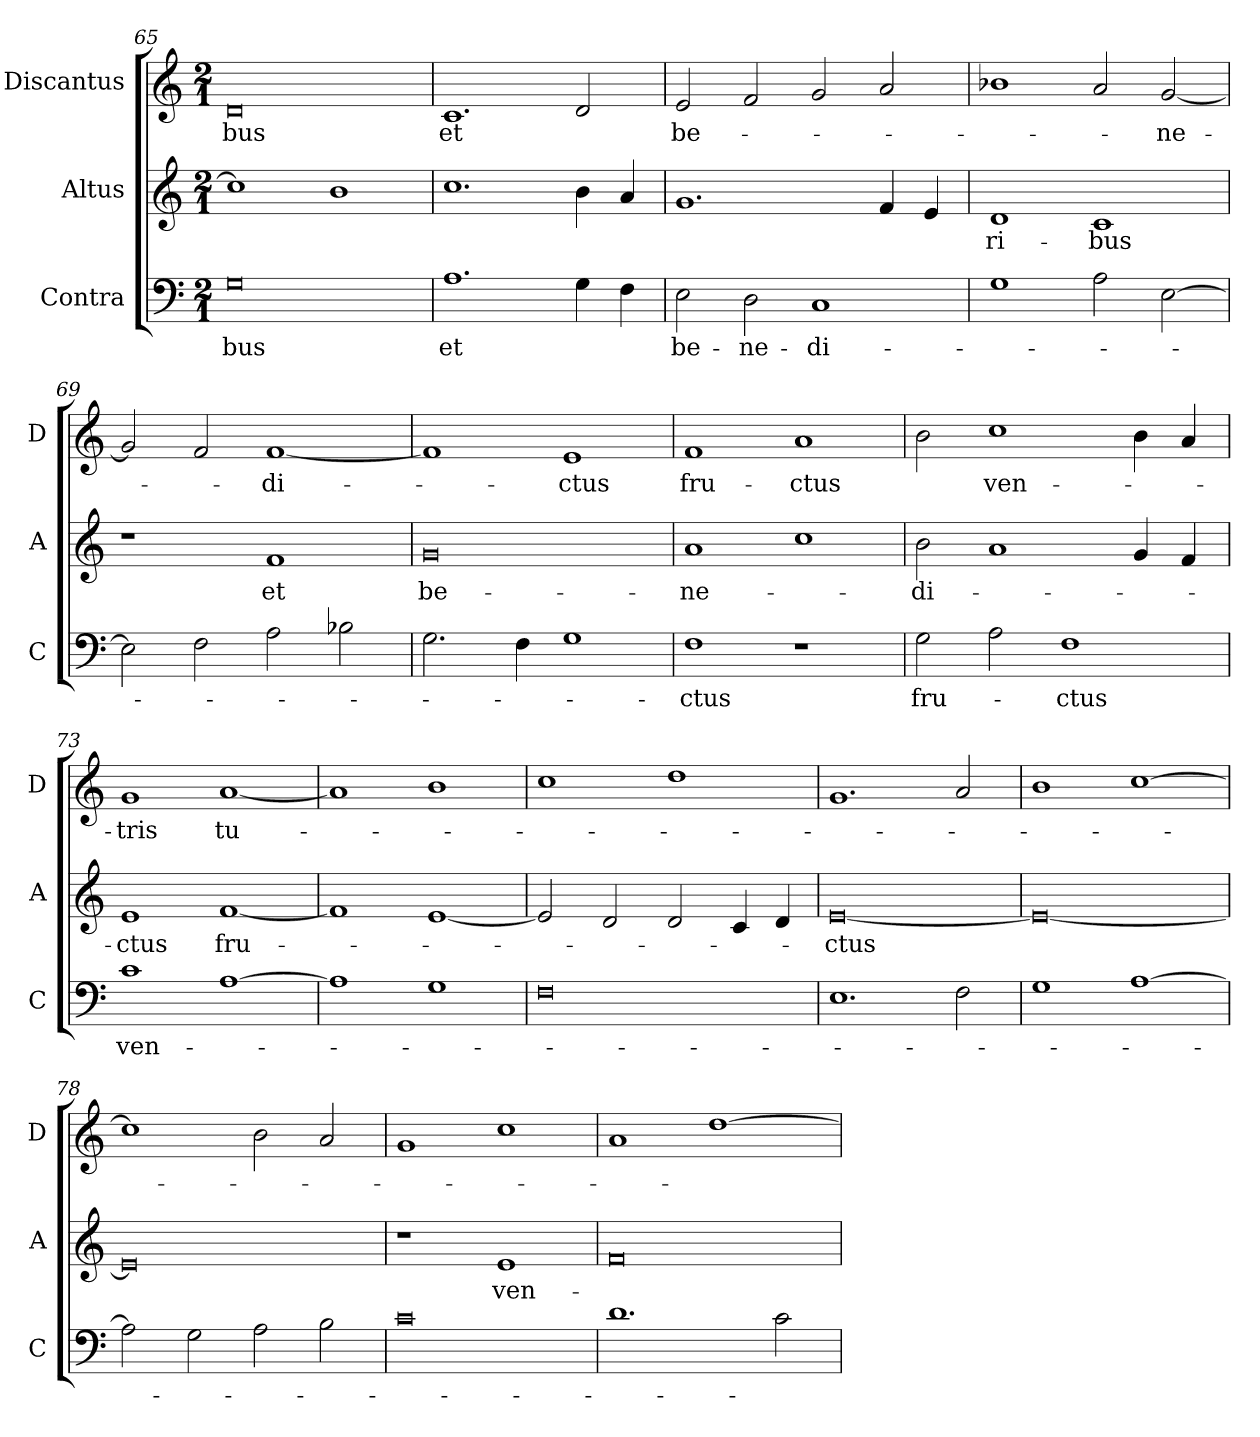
**kern	**text	**kern	**text	**kern	**text
*part3	*part3	*part2	*part2	*part1	*part1
*staff3	*staff3	*staff2	*staff2	*staff1	*staff1
*I"Contra	*	*I"Altus	*	*I"Discantus	*
*I'C	*	*I'A	*	*I'D	*
*clefF4	*	*clefG2	*	*clefG2	*
*k[]	*	*k[]	*	*k[]	*
*M2/1	*	*M2/1	*	*M2/1	*
=65	=65	=65	=65	=65	=65
0G	-bus	1cc]	.	0d	-bus
.	.	1b	.	.	.
=66	=66	=66	=66	=66	=66
1.A	et	1.cc	.	1.c	et
4G\	.	4b\	.	2d/	.
4F\	.	4a/	.	.	.
=67	=67	=67	=67	=67	=67
2E\	be-	1.g	.	2e/	be-
2D\	-ne-	.	.	2f/	.
1C	-di-	.	.	2g/	.
.	.	4f/	.	2a/	.
.	.	4e/	.	.	.
=68	=68	=68	=68	=68	=68
1G	.	1d	-ri-	1b-X	.
2A\	.	1c	-bus	2a/	.
[2E\	.	.	.	[2g/	-ne-
=69	=69	=69	=69	=69	=69
2E\]	.	1r	.	2g/]	.
2F\	.	.	.	2f/	.
2A\	.	1f	et	[1f	-di-
2B-X\	.	.	.	.	.
=70	=70	=70	=70	=70	=70
2.G\	.	0g	be-	1f]	.
4F\	.	.	.	.	.
1G	.	.	.	1e	-ctus
=71	=71	=71	=71	=71	=71
1F	-ctus	1a	-ne-	1f	fru-
1r	.	1cc	.	1a	-ctus
=72	=72	=72	=72	=72	=72
2G\	fru-	2b\	-di-	2b\	.
2A\	.	1a	.	1cc	ven-
1F	-ctus	.	.	.	.
.	.	4g/	.	4b\	.
.	.	4f/	.	4a/	.
=73	=73	=73	=73	=73	=73
1c	ven-	1e	-ctus	1g	-tris
[1A	.	[1f	fru-	[1a	tu-
=74	=74	=74	=74	=74	=74
1A]	.	1f]	.	1a]	.
1G	.	[1e	.	1b	.
=75	=75	=75	=75	=75	=75
0F	.	2e/]	.	1cc	.
.	.	2d/	.	.	.
.	.	2d/	.	1dd	.
.	.	4c/	.	.	.
.	.	4d/	.	.	.
=76	=76	=76	=76	=76	=76
1.E	.	[0e	-ctus	1.g	.
2F\	.	.	.	2a/	.
=77	=77	=77	=77	=77	=77
1G	.	0e_	.	1b	.
[1A	.	.	.	[1cc	.
=78	=78	=78	=78	=78	=78
2A\]	.	0e]	.	1cc]	.
2G\	.	.	.	.	.
2A\	.	.	.	2b\	.
2B\	.	.	.	2a/	.
=79	=79	=79	=79	=79	=79
0c	.	1r	.	1g	.
.	.	1e	ven-	1cc	.
=80	=80	=80	=80	=80	=80
1.d	.	0f	.	1a	.
.	.	.	.	[1dd	.
2c\	.	.	.	.	.
=	=	=	=	=	=
*-	*-	*-	*-	*-	*-
